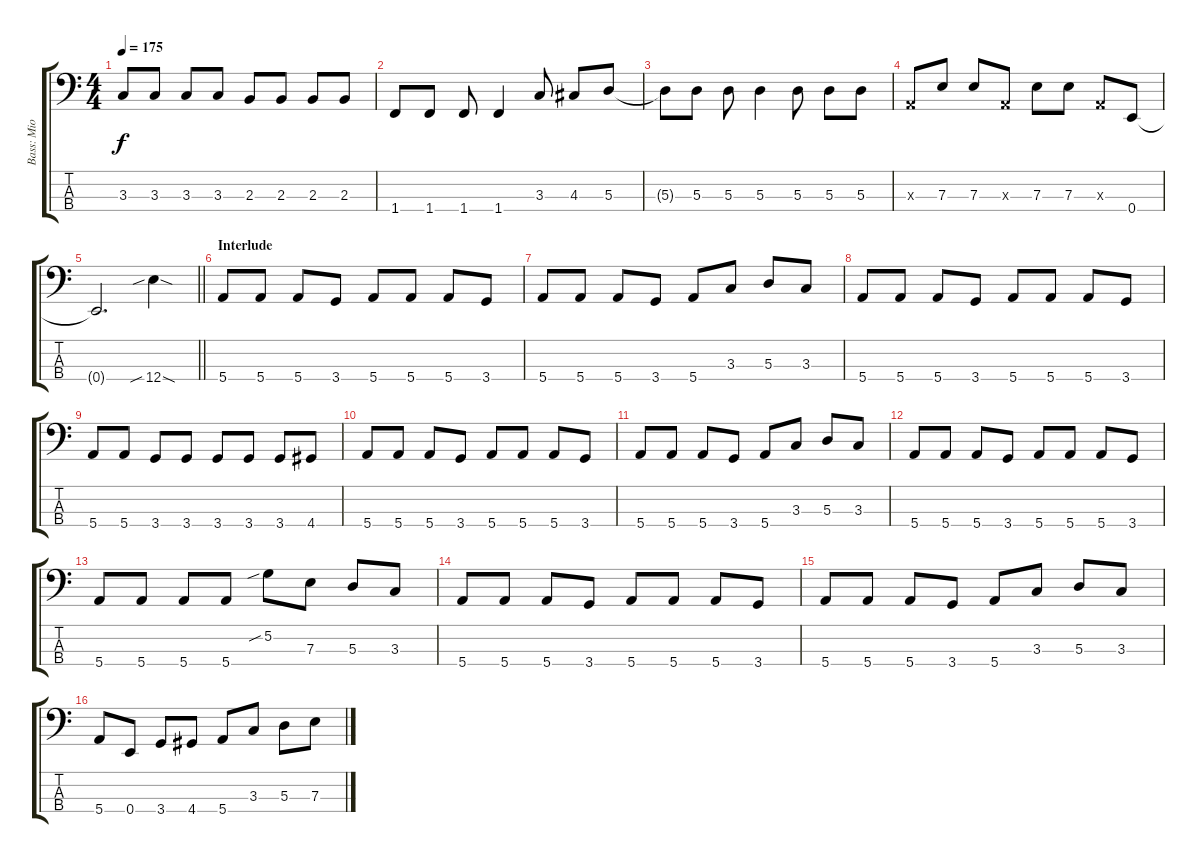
\track ("Bass: Mio Akiyama" "Bass: Mio ") {instrument electricbasspick}
\staff {score tabs}
\tuning (G2 D2 A1 E1) {hide}
\ts (4 4)
\tempo 175
\clef f4
\ks c
3.3.8{dy f} 3.3.8 3.3.8 3.3.8 2.3.8 2.3.8 2.3.8 2.3.8 |
1.4.8 1.4.8 1.4.8 1.4.4 3.3.8 4.3.8 5.3.8 |
5.3{t}.8 5.3.8 5.3.8 5.3.4 5.3.8 5.3.8 5.3.8 |
0.3{x}.8 7.3.8 7.3.8 0.3{x}.8 7.3.8 7.3.8 0.3{x}.8 0.4.8 |
\barLineRight lightlight
0.4{t}.2{d} 12.4{sib sod}.4 |
\section ("" "Interlude")
5.4.8 5.4.8 5.4.8 3.4.8 5.4.8 5.4.8 5.4.8 3.4.8 |
5.4.8 5.4.8 5.4.8 3.4.8 5.4.8 3.3.8 5.3.8 3.3.8 |
5.4.8 5.4.8 5.4.8 3.4.8 5.4.8 5.4.8 5.4.8 3.4.8 |
5.4.8 5.4.8 3.4.8 3.4.8 3.4.8 3.4.8 3.4.8 4.4.8 |
5.4.8 5.4.8 5.4.8 3.4.8 5.4.8 5.4.8 5.4.8 3.4.8 |
5.4.8 5.4.8 5.4.8 3.4.8 5.4.8 3.3.8 5.3.8 3.3.8 |
5.4.8 5.4.8 5.4.8 3.4.8 5.4.8 5.4.8 5.4.8 3.4.8 |
5.4.8 5.4.8 5.4.8 5.4.8 5.2{sib}.8 7.3.8 5.3.8 3.3.8 |
5.4.8 5.4.8 5.4.8 3.4.8 5.4.8 5.4.8 5.4.8 3.4.8 |
5.4.8 5.4.8 5.4.8 3.4.8 5.4.8 3.3.8 5.3.8 3.3.8 |
5.4.8 0.4.8 3.4.8 4.4.8 5.4.8 3.3.8 5.3.8 7.3.8
